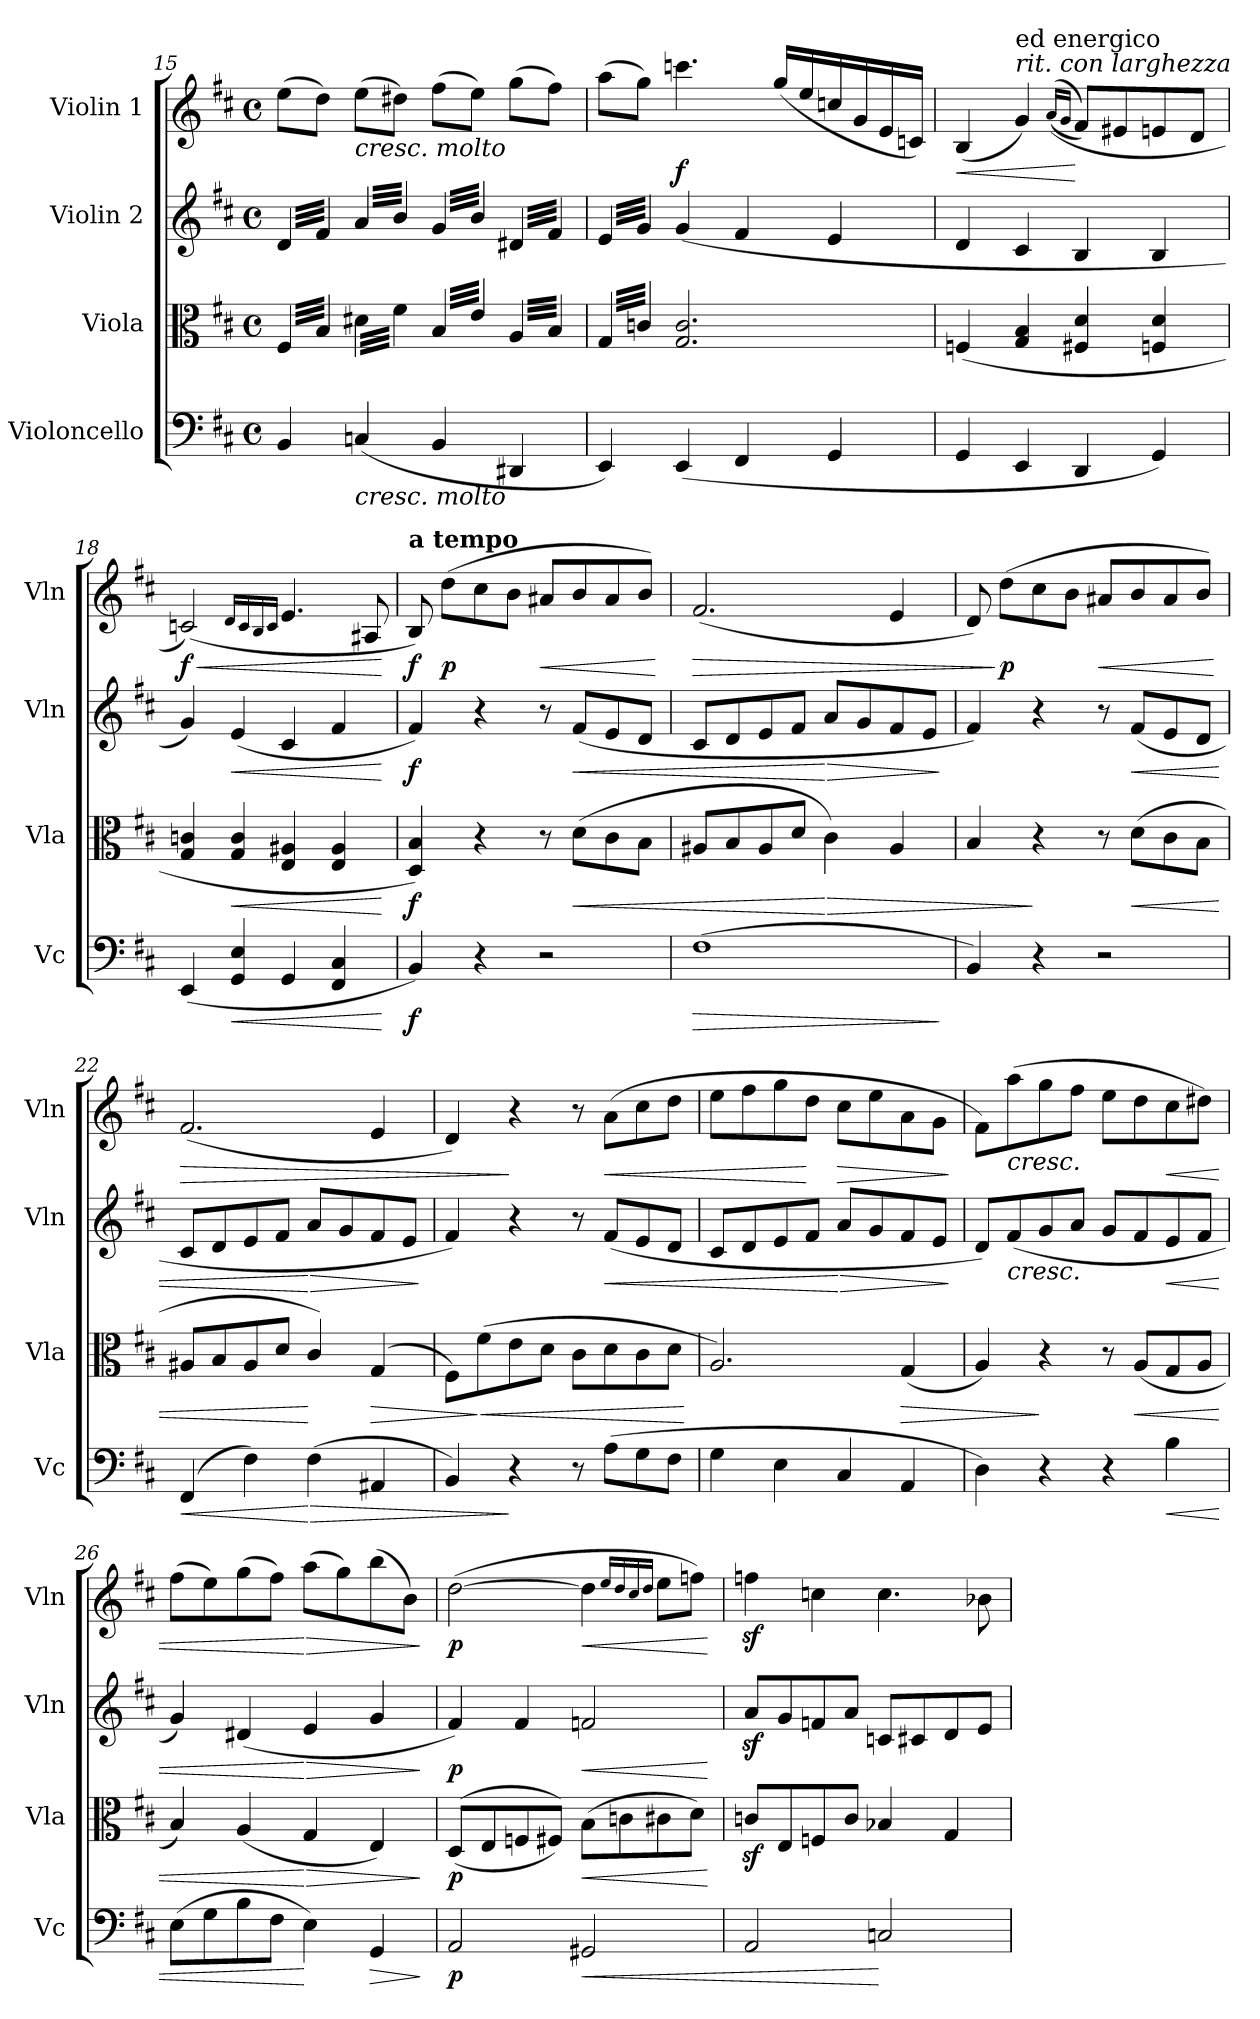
**kern	**dynam	**kern	**dynam	**kern	**dynam	**kern	**dynam
*part4	*part4	*part3	*part3	*part2	*part2	*part1	*part1
*staff4	*staff4	*staff3	*staff3	*staff2	*staff2	*staff1	*staff1
*I"Violoncello	*	*I"Viola	*	*I"Violin 2	*	*I"Violin 1	*
*I'Vc	*	*I'Vla	*	*I'Vln	*	*I'Vln	*
*clefF4	*	*clefC3	*	*clefG2	*	*clefG2	*
*k[f#c#]	*	*k[f#c#]	*	*k[f#c#]	*	*k[f#c#]	*
*M4/4	*	*M4/4	*	*M4/4	*	*M4/4	*
*met(c)	*	*met(c)	*	*met(c)	*	*met(c)	*
=15	=15	=15	=15	=15	=15	=15	=15
!	!	!	!	!LO:TX:b:i:t=cresc. molto	!	!	!
!	!	!LO:TX:b:i:t=cresc. molto	!	!	!	!	!
*	*	*tremolo	*	*	*	*	*
*	*	*	*	*tremolo	*	*	*
4BB/	.	32F#/LLL	.	32d/LLL	.	(8ee\L	.
.	.	32B/	.	32f#/	.	.	.
.	.	32F#/	.	32d/	.	.	.
.	.	32B/	.	32f#/	.	.	.
.	.	32F#/	.	32d/	.	8dd\J)	.
.	.	32B/	.	32f#/	.	.	.
.	.	32F#/	.	32d/	.	.	.
.	.	32B/JJJ	.	32f#/JJJ	.	.	.
!	!	!	!	!	!	!LO:TX:b:i:t=cresc. molto	!
!LO:TX:b:i:t=cresc. molto	!	!	!	!	!	!	!
(4Cn/	.	32d#X\LLL	.	32a/LLL	.	(8ee\L	.
.	.	32f#\	.	32b/	.	.	.
.	.	32d#X\	.	32a/	.	.	.
.	.	32f#\	.	32b/	.	.	.
.	.	32d#X\	.	32a/	.	8dd#X\J)	.
.	.	32f#\	.	32b/	.	.	.
.	.	32d#X\	.	32a/	.	.	.
.	.	32f#\JJJ	.	32b/JJJ	.	.	.
4BB/	.	32B/LLL	.	32g/LLL	.	(8ff#\L	.
.	.	32e/	.	32b/	.	.	.
.	.	32B/	.	32g/	.	.	.
.	.	32e/	.	32b/	.	.	.
.	.	32B/	.	32g/	.	8ee\J)	.
.	.	32e/	.	32b/	.	.	.
.	.	32B/	.	32g/	.	.	.
.	.	32e/JJJ	.	32b/JJJ	.	.	.
4DD#X/	.	32A/LLL	.	32d#X/LLL	.	(8gg\L	.
.	.	32B/	.	32f#/	.	.	.
.	.	32A/	.	32d#X/	.	.	.
.	.	32B/	.	32f#/	.	.	.
.	.	32A/	.	32d#X/	.	8ff#\J)	.
.	.	32B/	.	32f#/	.	.	.
.	.	32A/	.	32d#X/	.	.	.
.	.	32B/JJJ	.	32f#/JJJ	.	.	.
=16	=16	=16	=16	=16	=16	=16	=16
4EE/)	.	32G/LLL	.	32e/LLL	.	(8aa\L	.
.	.	32cn/	.	32g/	.	.	.
.	.	32G/	.	32e/	.	.	.
.	.	32cn/	.	32g/	.	.	.
.	.	32G/	.	32e/	.	8gg\J)	.
.	.	32cn/	.	32g/	.	.	.
.	.	32G/	.	32e/	.	.	.
.	.	32cn/JJJ	.	32g/JJJ	.	.	.
*	*	*	*	*Xtremolo	*	*	*
*	*	*Xtremolo	*	*	*	*	*
!	!	!	!	!	!	!	!LO:DY:b
(4EE/	.	2.G/ 2.c/	.	(4g/	.	4.cccn\	f
.	.	.	.	.	.	.	.
.	.	.	.	.	.	.	.
.	.	.	.	.	.	.	.
4FF#/	.	.	.	4f#/	.	.	.
.	.	.	.	.	.	(16gg/LL	.
.	.	.	.	.	.	16ee/	.
4GG/	.	.	.	4e/	.	16ccn/	.
.	.	.	.	.	.	16g/	.
.	.	.	.	.	.	16e/	.
.	.	.	.	.	.	16cn/JJ)	.
=17	=17	=17	=17	=17	=17	=17	=17
!	!	!	!	!	!	!	!LO:HP:b
4GG/	.	(4Fn/	.	4d/	.	(4B/	<
!	!	!	!	!	!	!LO:TX:a:i:t=rit. con larghezza	!
!	!	!	!	!	!	!LO:TX:a:t=ed energico	!
4EE/	.	4G/ 4B/	.	4c#/	.	4g/)	.
.	.	.	.	.	.	(((16qa/LL	.
.	.	.	.	.	.	16qg/JJ	.
4DD/	.	4F#X/ 4d/	.	4B/	.	8f#/L))	[
.	.	.	.	.	.	8e#X/	.
4GG/)	.	4Fn/ 4d/	.	4B/	.	8en/	.
.	.	.	.	.	.	8d/J	.
=18	=18	=18	=18	=18	=18	=18	=18
!	!	!	!	!	!	!	!LO:HP:b
!	!	!	!	!	!	!	!LO:DY:n=1:b
(4EE/	.	4G/ 4cn/	.	4g/)	.	(2cn/)	< f
!	!LO:HP:b	!	!LO:HP:b	!	!LO:HP:b	!	!
4GG/ 4E/	<	4G/ 4c/	<	(4e/	<	.	.
.	.	.	.	.	.	16qd/LL	.
.	.	.	.	.	.	16qc/	.
.	.	.	.	.	.	16qB/	.
.	.	.	.	.	.	16qc/JJ	.
4GG/	.	4E/ 4A#X/	.	4c#/	.	4.e/	.
4FF#/ 4C#/	.	4E/ 4A#/	.	4f#/	.	.	.
.	.	.	.	.	.	8A#X/	.
.	[	.	[	.	[	.	[
=19	=19	=19	=19	=19	=19	=19	=19
!	!	!	!	!	!	!LO:TX:a:B:t=a tempo	!
!	!LO:DY:b	!	!LO:DY:b	!	!LO:DY:b	!	!LO:DY:b
4BB/)	f	4D/ 4B/)	f	4f#/)	f	8B/)	f
!	!	!	!	!	!	!	!LO:DY:b
.	.	.	.	.	.	(8dd\L	p
4r	.	4r	.	4r	.	8cc#\	.
.	.	.	.	.	.	8b\J	.
!	!	!	!	!	!	!	!LO:HP:b
2r	.	8r	.	8r	.	8a#X/L	<
!	!	!	!LO:HP:b	!	!LO:HP:b	!	!
.	.	(8d\L	<	(8f#/L	<	8b/	.
.	.	8c#\	.	8e/	.	8a#/	.
.	.	8B\J	.	8d/J	.	8b/J)	.
.	.	.	.	.	.	.	[
!!LO:PB:g=z
=20	=20	=20	=20	=20	=20	=20	=20
!	!LO:HP:b	!	!	!	!	!	!LO:HP:b
(1F#	>	8A#X/L	.	8c#/L	.	(2.f#/	>
.	.	8B/	.	8d/	.	.	.
.	.	8A#/	.	8e/	.	.	.
.	.	8d/J	.	8f#/J	.	.	.
!	!	!	!LO:HP:n=1:b	!	!LO:HP:n=1:b	!	!
.	.	4c#\)	[ >	8a/L	[ >	.	.
.	.	.	.	8g/	.	.	.
.	.	4A#/	.	8f#/	.	4e/	.
.	.	.	.	8e/J	.	.	.
.	]	.	.	.	]	.	.
=21	=21	=21	=21	=21	=21	=21	=21
4BB/)	.	4B/	.	4f#/)	.	8d/)	.
!	!	!	!	!	!	!	!LO:DY:n=1:b
.	.	.	.	.	.	(8dd\L	] p
4r	.	4r	]	4r	.	8cc#\	.
.	.	.	.	.	.	8b\J	.
!	!	!	!	!	!	!	!LO:HP:b
2r	.	8r	.	8r	.	8a#X/L	<
!	!	!	!LO:HP:b	!	!LO:HP:b	!	!
.	.	(8d\L	<	(8f#/L	<	8b/	.
.	.	8c#\	.	8e/	.	8a#/	.
.	.	8B\J	.	8d/J	.	8b/J)	.
.	.	.	.	.	.	.	[
=22	=22	=22	=22	=22	=22	=22	=22
!	!LO:HP:b	!	!	!	!	!	!LO:HP:b
(4FF#/	<	8A#X/L	.	8c#/L	.	(2.f#/	>
.	.	8B/	.	8d/	.	.	.
4F#\)	.	8A#/	.	8e/	.	.	.
.	.	8d/J	.	8f#/J	.	.	.
!	!LO:HP:n=1:b	!	!	!	!LO:HP:n=1:b	!	!
(4F#\	[ >	4c#/)	[	8a/L	[ >	.	.
.	.	.	.	8g/	.	.	.
!	!	!	!LO:HP:b	!	!	!	!
4AA#X/	.	(4G/	>	8f#/	.	4e/	.
.	.	.	.	8e/J	.	.	.
.	.	.	.	.	]	.	.
=23	=23	=23	=23	=23	=23	=23	=23
4BB/)	.	8F#\L)	.	4f#/)	.	4d/)	.
!	!	!	!LO:HP:n=1:b	!	!	!	!
.	.	(8f#\	] <	.	.	.	.
4r	]	8e\	.	4r	.	4r	]
.	.	8d\J	.	.	.	.	.
8r	.	8c#\L	.	8r	.	8r	.
!	!	!	!	!	!LO:HP:b	!	!LO:HP:b
(8A\L	.	8d\	.	(<8f#/L	<	(8a\L	<
8G\	.	8c#\	.	8e/	.	8cc#\	.
8F#\J	.	8d\J	.	8d/J	.	8dd\J	.
.	.	.	[	.	.	.	.
=24	=24	=24	=24	=24	=24	=24	=24
4G\	.	2.A/)	.	8c#/L	.	8ee\L	.
.	.	.	.	8d/	.	8ff#\	.
4E\	.	.	.	8e/	.	8gg\	.
.	.	.	.	8f#/J	.	8dd\J	[
!	!	!	!	!	!LO:HP:n=1:b	!	!LO:HP:b
4C#/	.	.	.	8a/L	[ >	8cc#\L	>
.	.	.	.	8g/	.	8ee\	.
!	!	!	!LO:HP:b	!	!	!	!
4AA/	.	(4G/	>	8f#/	.	8a\	.
.	.	.	.	8e/J	.	8g\J	.
.	.	.	.	.	]	.	]
=25	=25	=25	=25	=25	=25	=25	=25
4D\)	.	4A/)	.	8d/L)	.	8f#\L)	.
!	!	!	!	!	!	!LO:TX:b:i:t=cresc.	!
!	!	!	!	!LO:TX:b:i:t=cresc.	!	!	!
.	.	.	.	(8f#/	.	(8aa\	.
4r	.	4r	]	8g/	.	8gg\	.
.	.	.	.	8a/J	.	8ff#\J	.
4r	.	8r	.	8g/L	.	8ee\L	.
!	!	!	!LO:HP:b	!	!	!	!
.	.	(8A/L	<	8f#/	.	8dd\	.
!	!LO:HP:b	!	!	!	!LO:HP:b	!	!LO:HP:b
4B\	<	8G/	.	8e/	<	8cc#\	<
.	.	8A/J	.	8f#/J	.	8dd#X\J)	.
!!LO:LB:g=z
=26	=26	=26	=26	=26	=26	=26	=26
(8E\L	.	4B/)	.	4g/)	.	(8ff#\L	.
8G\	.	.	.	.	.	8ee\)	.
8B\	.	(4A/	.	(4d#X/	.	(8gg\	.
8F#\J	.	.	.	.	.	8ff#\J)	.
!	!	!	!LO:HP:n=1:b	!	!LO:HP:n=1:b	!	!LO:HP:n=1:b
4E\)	[	4G/	[ >	4e/	[ >	(8aa\L	[ >
.	.	.	.	.	.	8gg\)	.
!	!LO:HP:b	!	!	!	!	!	!
4GG/	>	4E/)	.	4g/	.	(8bb\	.
.	.	.	.	.	.	8b\J)	.
.	]	.	]	.	]	.	]
=27	=27	=27	=27	=27	=27	=27	=27
!	!LO:DY:b	!	!LO:DY:b	!	!LO:DY:b	!	!LO:DY:b
2AA/	p	((8D/L	p	4f#/)	p	([2dd\	p
.	.	8E/	.	.	.	.	.
.	.	8Fn/	.	4f#/	.	.	.
.	.	8F#X/J))	.	.	.	.	.
!	!LO:HP:b	!	!LO:HP:b	!	!LO:HP:b	!	!LO:HP:b
2GG#X/	<	(8B\L	<	2fn/	<	4dd\]	<
.	.	8cn\	.	.	.	.	.
.	.	.	.	.	.	16qee/LL	.
.	.	.	.	.	.	16qdd/	.
.	.	.	.	.	.	16qcc#/	.
.	.	.	.	.	.	16qdd/JJ	.
.	.	8c#X\	.	.	.	8ee\L	.
.	.	8d\J)	.	.	.	8ffn\J)	.
.	.	.	[	.	[	.	[
=28	=28	=28	=28	=28	=28	=28	=28
2AA/	.	8cnz</L	.	8az</L	.	4ffnz<\	.
.	.	8E/	.	8g/	.	.	.
.	.	8Fn/	.	8fn/	.	4ccn\	.
.	.	8c/J	.	8a/J	.	.	.
2Cn/	[	4B-X/	.	8cn/L	.	4.cc\	.
.	.	.	.	8c#X/	.	.	.
.	.	4G/	.	8d/	.	.	.
.	.	.	.	8e/J	.	8b-X\	.
=	=	=	=	=	=	=	=
*-	*-	*-	*-	*-	*-	*-	*-
